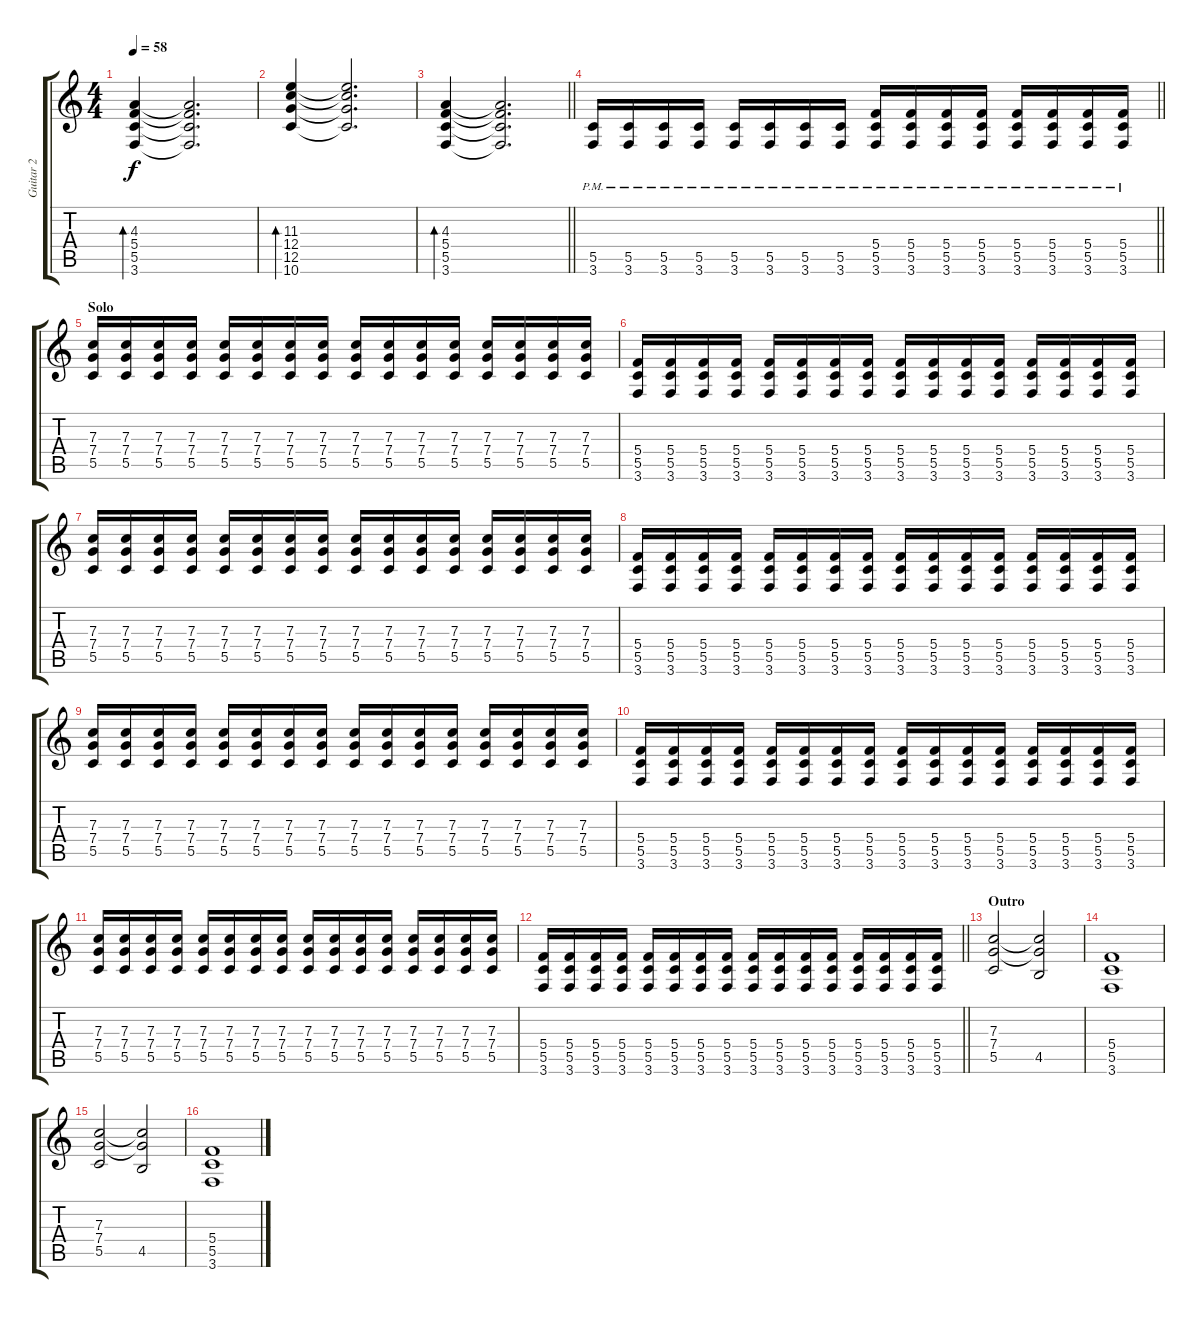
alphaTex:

\track ("Guitar 2" "Guitar 2") {instrument acousticguitarsteel}
\staff {score tabs}
\tuning (D4 A3 F3 C3 G2 D2) {hide}
\ts (4 4)
\tempo 58
\clef g2
\ks c
(4.3 5.4 5.5 3.6).4{bd 120 dy f volume 10 instrument distortionguitar} (4.3{t} 5.4{t} 5.5{t} 3.6{t}).2{d volume 7} |
(11.3 12.4 12.5 10.6).4{bd 120 volume 9 instrument distortionguitar} (11.3{t} 12.4{t} 12.5{t} 10.6{t}).2{d volume 6} |
\barLineRight lightlight
(4.3 5.4 5.5 3.6).4{bd 120 volume 10 instrument distortionguitar} (4.3{t} 5.4{t} 5.5{t} 3.6{t}).2{d volume 7} |
\barLineRight lightlight
(5.5{pm} 3.6{pm}).16{volume 13 instrument distortionguitar} (5.5{pm} 3.6{pm}).16 (5.5{pm} 3.6{pm}).16 (5.5{pm} 3.6{pm}).16 (5.5{pm} 3.6{pm}).16 (5.5{pm} 3.6{pm}).16 (5.5{pm} 3.6{pm}).16 (5.5{pm} 3.6{pm}).16 (5.4{pm} 5.5{pm} 3.6{pm}).16 (5.4{pm} 5.5{pm} 3.6{pm}).16 (5.4{pm} 5.5{pm} 3.6{pm}).16 (5.4{pm} 5.5{pm} 3.6{pm}).16 (5.4{pm} 5.5{pm} 3.6{pm}).16 (5.4{pm} 5.5{pm} 3.6{pm}).16 (5.4{pm} 5.5{pm} 3.6{pm}).16 (5.4{pm} 5.5{pm} 3.6{pm}).16 |
\section ("" "Solo")
(7.3 7.4 5.5).16{volume 16 instrument distortionguitar} (7.3 7.4 5.5).16 (7.3 7.4 5.5).16 (7.3 7.4 5.5).16 (7.3 7.4 5.5).16 (7.3 7.4 5.5).16 (7.3 7.4 5.5).16 (7.3 7.4 5.5).16 (7.3 7.4 5.5).16 (7.3 7.4 5.5).16 (7.3 7.4 5.5).16 (7.3 7.4 5.5).16 (7.3 7.4 5.5).16 (7.3 7.4 5.5).16 (7.3 7.4 5.5).16 (7.3 7.4 5.5).16 |
(5.4 5.5 3.6).16 (5.4 5.5 3.6).16 (5.4 5.5 3.6).16 (5.4 5.5 3.6).16 (5.4 5.5 3.6).16 (5.4 5.5 3.6).16 (5.4 5.5 3.6).16 (5.4 5.5 3.6).16 (5.4 5.5 3.6).16 (5.4 5.5 3.6).16 (5.4 5.5 3.6).16 (5.4 5.5 3.6).16 (5.4 5.5 3.6).16 (5.4 5.5 3.6).16 (5.4 5.5 3.6).16 (5.4 5.5 3.6).16 |
(7.3 7.4 5.5).16{volume 16 instrument distortionguitar} (7.3 7.4 5.5).16 (7.3 7.4 5.5).16 (7.3 7.4 5.5).16 (7.3 7.4 5.5).16 (7.3 7.4 5.5).16 (7.3 7.4 5.5).16 (7.3 7.4 5.5).16 (7.3 7.4 5.5).16 (7.3 7.4 5.5).16 (7.3 7.4 5.5).16 (7.3 7.4 5.5).16 (7.3 7.4 5.5).16 (7.3 7.4 5.5).16 (7.3 7.4 5.5).16 (7.3 7.4 5.5).16 |
(5.4 5.5 3.6).16 (5.4 5.5 3.6).16 (5.4 5.5 3.6).16 (5.4 5.5 3.6).16 (5.4 5.5 3.6).16 (5.4 5.5 3.6).16 (5.4 5.5 3.6).16 (5.4 5.5 3.6).16 (5.4 5.5 3.6).16 (5.4 5.5 3.6).16 (5.4 5.5 3.6).16 (5.4 5.5 3.6).16 (5.4 5.5 3.6).16 (5.4 5.5 3.6).16 (5.4 5.5 3.6).16 (5.4 5.5 3.6).16 |
(7.3 7.4 5.5).16{volume 16 instrument distortionguitar} (7.3 7.4 5.5).16 (7.3 7.4 5.5).16 (7.3 7.4 5.5).16 (7.3 7.4 5.5).16 (7.3 7.4 5.5).16 (7.3 7.4 5.5).16 (7.3 7.4 5.5).16 (7.3 7.4 5.5).16 (7.3 7.4 5.5).16 (7.3 7.4 5.5).16 (7.3 7.4 5.5).16 (7.3 7.4 5.5).16 (7.3 7.4 5.5).16 (7.3 7.4 5.5).16 (7.3 7.4 5.5).16 |
(5.4 5.5 3.6).16 (5.4 5.5 3.6).16 (5.4 5.5 3.6).16 (5.4 5.5 3.6).16 (5.4 5.5 3.6).16 (5.4 5.5 3.6).16 (5.4 5.5 3.6).16 (5.4 5.5 3.6).16 (5.4 5.5 3.6).16 (5.4 5.5 3.6).16 (5.4 5.5 3.6).16 (5.4 5.5 3.6).16 (5.4 5.5 3.6).16 (5.4 5.5 3.6).16 (5.4 5.5 3.6).16 (5.4 5.5 3.6).16 |
(7.3 7.4 5.5).16{volume 16 instrument distortionguitar} (7.3 7.4 5.5).16 (7.3 7.4 5.5).16 (7.3 7.4 5.5).16 (7.3 7.4 5.5).16 (7.3 7.4 5.5).16 (7.3 7.4 5.5).16 (7.3 7.4 5.5).16 (7.3 7.4 5.5).16 (7.3 7.4 5.5).16 (7.3 7.4 5.5).16 (7.3 7.4 5.5).16 (7.3 7.4 5.5).16 (7.3 7.4 5.5).16 (7.3 7.4 5.5).16 (7.3 7.4 5.5).16 |
\barLineRight lightlight
(5.4 5.5 3.6).16 (5.4 5.5 3.6).16 (5.4 5.5 3.6).16 (5.4 5.5 3.6).16 (5.4 5.5 3.6).16 (5.4 5.5 3.6).16 (5.4 5.5 3.6).16 (5.4 5.5 3.6).16 (5.4 5.5 3.6).16 (5.4 5.5 3.6).16 (5.4 5.5 3.6).16 (5.4 5.5 3.6).16 (5.4 5.5 3.6).16 (5.4 5.5 3.6).16 (5.4 5.5 3.6).16 (5.4 5.5 3.6).16 |
\section ("" "Outro")
(7.3 7.4 5.5).2 (7.3{t} 7.4{t} 4.5).2 |
(5.4 5.5 3.6).1 |
(7.3 7.4 5.5).2 (7.3{t} 7.4{t} 4.5).2 |
(5.4 5.5 3.6).1
